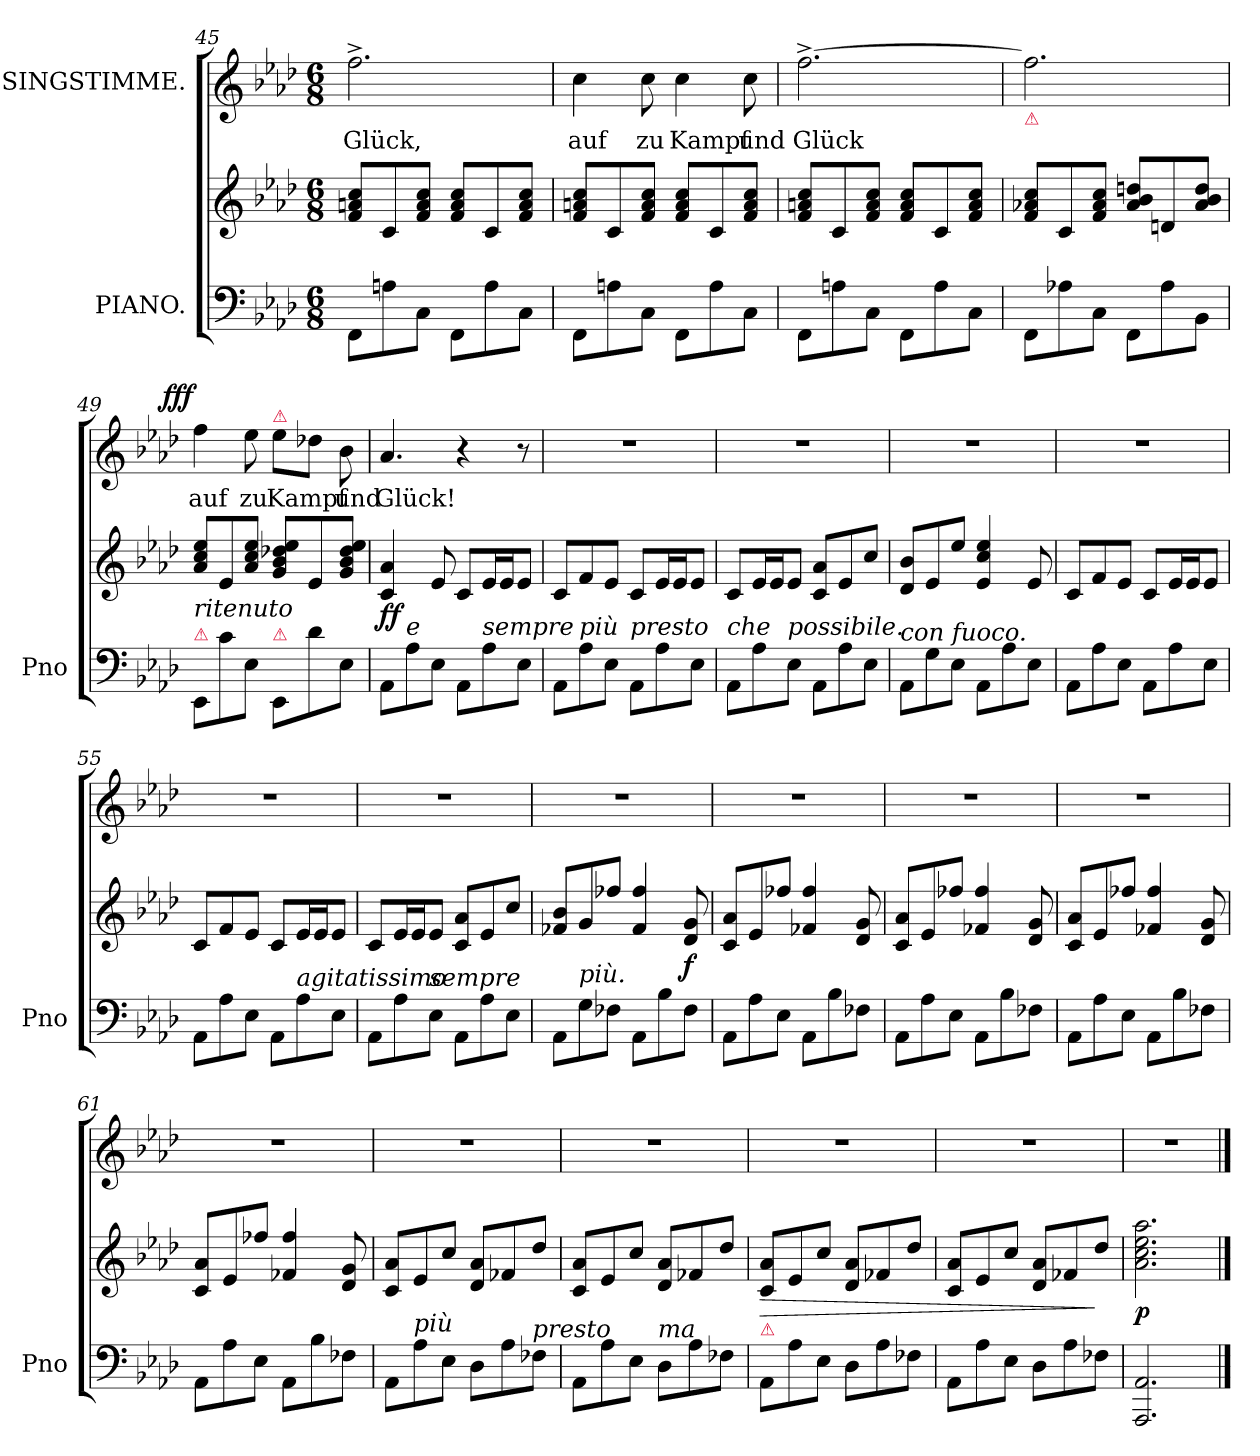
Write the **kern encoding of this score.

**kern	**kern	**dynam	**kern	**text	**dynam
*part2	*part2	*part2	*part1	*part1	*part1
*staff3	*staff2	*staff2/3	*staff1	*staff1	*staff1
*I"PIANO.	*	*	*I"SINGSTIMME.	*	*
*I'Pno	*	*	*	*	*
*clefF4	*clefG2	*	*clefG2	*	*
*k[b-e-a-d-]	*k[b-e-a-d-]	*	*k[b-e-a-d-]	*	*
*A-:	*A-:	*	*A-:	*	*
*M6/8	*M6/8	*	*M6/8	*	*
=45	=45	=45	=45	=45	=45
8FF\L	8f 8an 8ccL	.	2.ff^	Glück,	.
8An\	8c	.	.	.	.
8C\J	8f 8a 8ccJ	.	.	.	.
8FF\L	8f 8a 8ccL	.	.	.	.
8A\	8c	.	.	.	.
8C\J	8f 8a 8ccJ	.	.	.	.
=46	=46	=46	=46	=46	=46
8FF\L	8f 8an 8ccL	.	4cc	auf	.
8An\	8c	.	.	.	.
8C\J	8f 8a 8ccJ	.	8cc	zu	.
8FF\L	8f 8a 8ccL	.	4cc	Kampf	.
8A\	8c	.	.	.	.
8C\J	8f 8a 8ccJ	.	8cc	und	.
=47	=47	=47	=47	=47	=47
8FF\L	8f 8an 8ccL	.	[2.ff^	Glück	.
8An\	8c	.	.	.	.
8C\J	8f 8a 8ccJ	.	.	.	.
8FF\L	8f 8a 8ccL	.	.	.	.
8A\	8c	.	.	.	.
8C\J	8f 8a 8ccJ	.	.	.	.
=48	=48	=48	=48	=48	=48
!	!	!	!LO:TX:b:color=crimson:t=⚠	!	!
8FF\L	8f 8a-X 8ccL	.	2.ff]	.	.
8A-X\	8c	.	.	.	.
8C\J	8f 8a- 8ccJ	.	.	.	.
8FF\L	8a- 8b- 8ddnL	.	.	.	.
8A-\	8dn	.	.	.	.
8BB-\J	8a- 8b- 8ddJ	.	.	.	.
=49	=49	=49	=49	=49	=49
!LO:TX:a:color=crimson:t=⚠	!	!	!	!	!
!LO:TX:a:i:t=ritenuto	!	!	!	!	!
!	!	!	!	!	!LO:DY:b:rj
8EE-/L	8a- 8cc 8ee-L	.	4ff	auf	fff
8c\	8e-	.	.	.	.
8E-\J	8a- 8cc 8ee-J	.	8ee-	zu	.
!	!	!	!LO:TX:a:i:color=crimson:t=⚠	!	!
!LO:TX:a:color=crimson:t=⚠	!	!	!	!	!
8EE-/L	8g 8b- 8dd-X 8ee-L	.	8ee-L	Kampf	.
8d-\	8e-	.	8dd-XJ	.	.
8E-\J	8g 8b- 8dd- 8ee-J	.	8b-	und	.
=50	=50	=50	=50	=50	=50
8AA-\L	4c 4a-	ff	4.a-	Glück!	.
!LO:TX:a:i:t=e	!	!	!	!	!
8A-	.	.	.	.	.
8E-J	8e-	.	.	.	.
8AA-\L	8cL	.	4r	.	.
!LO:TX:a:i:t=sempre	!	!	!	!	!
8A-	16e-L	.	.	.	.
.	16e-J	.	.	.	.
8E-J	8e-J	.	8r	.	.
=51	=51	=51	=51	=51	=51
8AA-L	8cL	.	2.rdd	.	.
!LO:TX:a:i:t=più	!	!	!	!	!
8A-	8f	.	.	.	.
8E-J	8e-J	.	.	.	.
!LO:TX:a:i:t=presto	!	!	!	!	!
8AA-L	8cL	.	.	.	.
8A-	16e-L	.	.	.	.
.	16e-J	.	.	.	.
8E-J	8e-J	.	.	.	.
=52	=52	=52	=52	=52	=52
!LO:TX:a:i:t=che	!	!	!	!	!
8AA-L	8cL	.	2.rdd	.	.
8A-	16e-L	.	.	.	.
.	16e-J	.	.	.	.
!LO:TX:a:i:t=possibile.	!	!	!	!	!
8E-J	8e-J	.	.	.	.
8AA-L	8c 8a-L	.	.	.	.
8A-	8e-	.	.	.	.
8E-J	8ccJ	.	.	.	.
=53	=53	=53	=53	=53	=53
!LO:TX:a:i:t=con fuoco.	!	!	!	!	!
8AA-L	8d- 8b-L	.	2.rdd	.	.
8G	8e-	.	.	.	.
8E-J	8ee-J	.	.	.	.
8AA-L	4e-/ 4cc/ 4ee-/	.	.	.	.
8A-	.	.	.	.	.
8E-J	8e-	.	.	.	.
=54	=54	=54	=54	=54	=54
8AA-L	8cL	.	2.rdd	.	.
8A-	8f	.	.	.	.
8E-J	8e-J	.	.	.	.
8AA-L	8cL	.	.	.	.
8A-	16e-L	.	.	.	.
.	16e-J	.	.	.	.
8E-J	8e-J	.	.	.	.
=55	=55	=55	=55	=55	=55
8AA-L	8cL	.	2.rdd	.	.
8A-	8f	.	.	.	.
8E-J	8e-J	.	.	.	.
8AA-L	8cL	.	.	.	.
!LO:TX:a:i:t=agitatissimo	!	!	!	!	!
8A-	16e-L	.	.	.	.
.	16e-J	.	.	.	.
8E-J	8e-J	.	.	.	.
=56	=56	=56	=56	=56	=56
8AA-L	8cL	.	2.rdd	.	.
8A-	16e-L	.	.	.	.
.	16e-J	.	.	.	.
!LO:TX:a:i:t=sempre	!	!	!	!	!
8E-J	8e-J	.	.	.	.
8AA-L	8c 8a-L	.	.	.	.
8A-	8e-	.	.	.	.
8E-J	8ccJ	.	.	.	.
=57	=57	=57	=57	=57	=57
8AA-L	8f-X/ 8b-/L	.	2.rdd	.	.
!LO:TX:a:i:t=più.	!	!	!	!	!
8G	8g	.	.	.	.
8F-XJ	8ff-XJ	.	.	.	.
8AA-L	4f-/ 4ff-/	.	.	.	.
8B-	.	.	.	.	.
8F-J	8d- 8g	f	.	.	.
=58	=58	=58	=58	=58	=58
8AA-L	8c 8a-L	.	2.rdd	.	.
8A-	8e-	.	.	.	.
8E-J	8ff-XJ	.	.	.	.
8AA-L	4f-X/ 4ff-/	.	.	.	.
8B-	.	.	.	.	.
8F-XJ	8d- 8g	.	.	.	.
=59	=59	=59	=59	=59	=59
8AA-L	8c 8a-L	.	2.rdd	.	.
8A-	8e-	.	.	.	.
8E-J	8ff-XJ	.	.	.	.
8AA-L	4f-X/ 4ff-/	.	.	.	.
8B-	.	.	.	.	.
8F-XJ	8d- 8g	.	.	.	.
=60	=60	=60	=60	=60	=60
8AA-L	8c 8a-L	.	2.rdd	.	.
8A-	8e-	.	.	.	.
8E-J	8ff-XJ	.	.	.	.
8AA-L	4f-X/ 4ff-/	.	.	.	.
8B-	.	.	.	.	.
8F-XJ	8d- 8g	.	.	.	.
=61	=61	=61	=61	=61	=61
8AA-L	8c 8a-L	.	2.rdd	.	.
8A-	8e-	.	.	.	.
8E-J	8ff-XJ	.	.	.	.
8AA-L	4f-X/ 4ff-/	.	.	.	.
8B-	.	.	.	.	.
8F-XJ	8d- 8g	.	.	.	.
=62	=62	=62	=62	=62	=62
8AA-L	8c 8a-L	.	2.rdd	.	.
!LO:TX:a:i:t=più	!	!	!	!	!
8A-	8e-	.	.	.	.
8E-J	8ccJ	.	.	.	.
8D-L	8d- 8a-L	.	.	.	.
8A-	8f-X	.	.	.	.
!LO:TX:a:i:t=presto	!	!	!	!	!
8F-XJ	8dd-J	.	.	.	.
=63	=63	=63	=63	=63	=63
8AA-L	8c 8a-L	.	2.rdd	.	.
8A-	8e-	.	.	.	.
8E-J	8ccJ	.	.	.	.
!LO:TX:a:i:t=ma	!	!	!	!	!
8D-L	8d- 8a-L	.	.	.	.
8A-	8f-X	.	.	.	.
8F-XJ	8dd-J	.	.	.	.
=64	=64	=64	=64	=64	=64
!	!LO:TX:b:color=crimson:t=⚠	!	!	!	!
!	!	!LO:HP:b	!	!	!
8AA-L	8c 8a-L	>	2.rdd	.	.
8A-	8e-	.	.	.	.
8E-J	8ccJ	.	.	.	.
8D-L	8d- 8a-L	.	.	.	.
8A-	8f-X	.	.	.	.
8F-XJ	8dd-J	.	.	.	.
=65	=65	=65	=65	=65	=65
8AA-L	8c 8a-L	.	2.rdd	.	.
8A-	8e-	.	.	.	.
8E-J	8ccJ	.	.	.	.
8D-L	8d- 8a-L	.	.	.	.
8A-	8f-X	.	.	.	.
8F-XJ	8dd-J	]	.	.	.
=66	=66	=66	=66	=66	=66
2.AAA- 2.AA-	2.a- 2.cc 2.ee- 2.aa-	p	2.rdd	.	.
==	==	==	==	==	==
*-	*-	*-	*-	*-	*-
